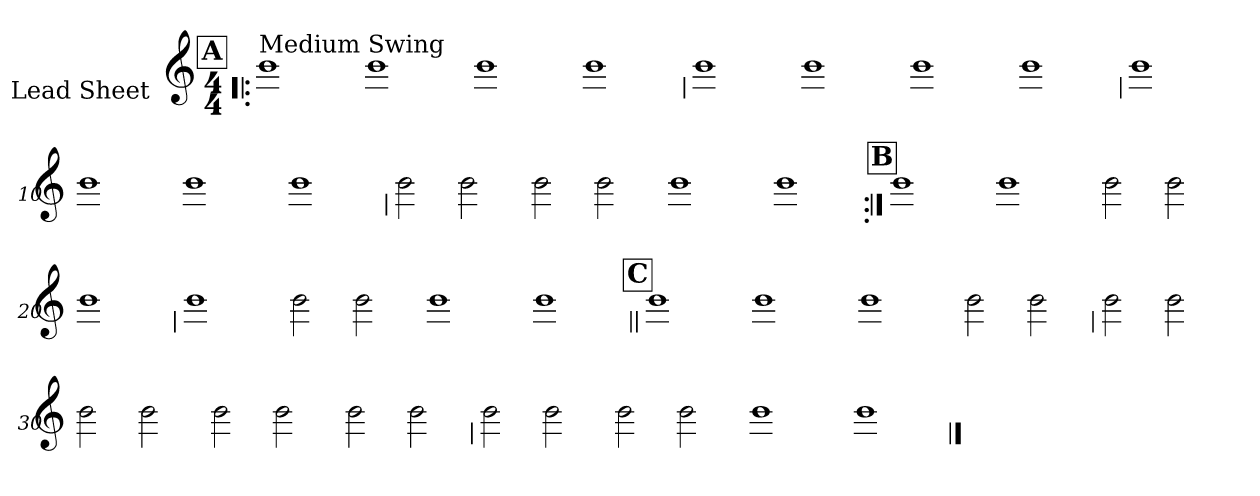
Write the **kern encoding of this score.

**kern
*part1
*staff1
*I"Lead Sheet
*stria0
*clefG2
*k[]
*C:
*M4/4
!!LO:REH:place=s1:a:t=A
=1!|:
!LO:TX:a:t=Medium Swing
1b
=2-
1b
=3-
1b
=4-
1b
!!LO:LB:g=z
=5
1b
=6-
1b
=7-
1b
=8-
1b
!!LO:LB:g=z
=9
1b
=10-
1b
=11-
1b
=12-
1b
!!LO:LB:g=z
=13
2b
2b
=14-
2b
2b
=15-
1b
=16-
1b
!!LO:LB:g=z
!!LO:REH:place=s1:a:t=B
=17:|!
1b
=18-
1b
=19-
2b
2b
=20-
1b
!!LO:LB:g=z
=21
1b
=22-
2b
2b
=23-
1b
=24-
1b
!!LO:LB:g=z
!!LO:REH:place=s1:a:t=C
=25||
1b
=26-
1b
=27-
1b
=28-
2b
2b
!!LO:LB:g=z
=29
2b
2b
=30-
2b
2b
=31-
2b
2b
=32-
2b
2b
!!LO:LB:g=z
=33
2b
2b
=34-
2b
2b
=35-
1b
=36-
1b
==
*-
